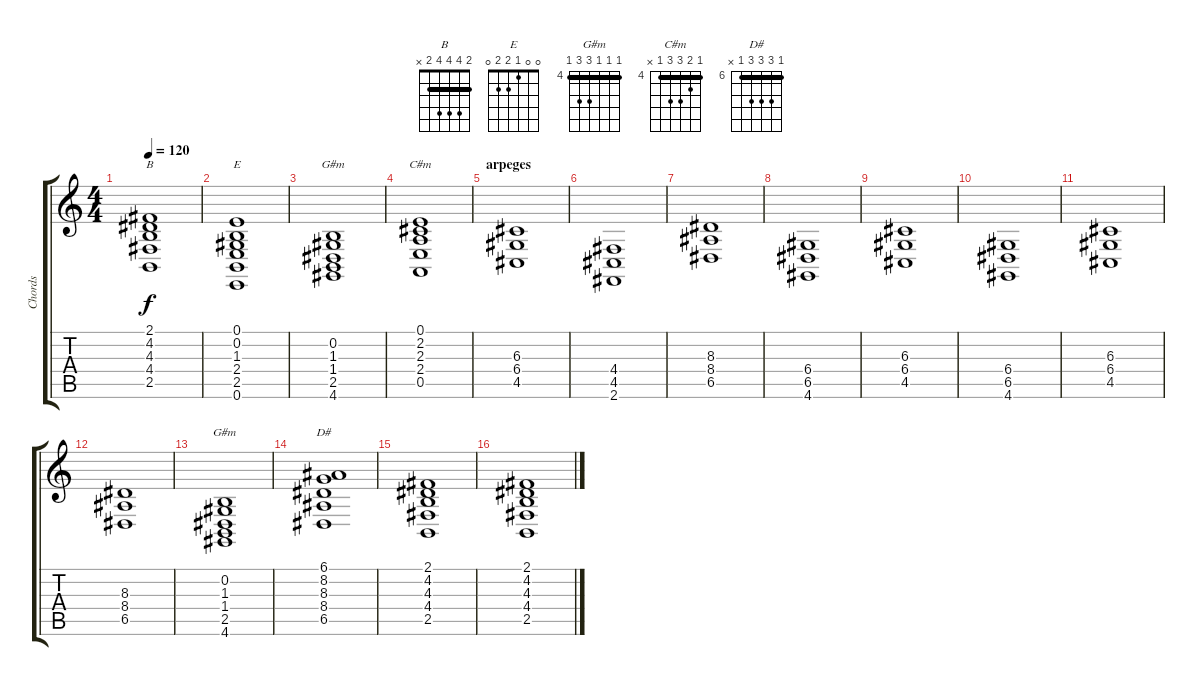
\track ("Chords" "Chords") {instrument reedorgan}
\staff {score tabs}
\tuning (E4 B3 G3 D3 A2 E2) {hide}
\chord ("B" 2 4 4 4 2 x) {barre 2}
\chord ("E" 0 0 1 2 2 0)
\chord ("G#m" x 0 1 1 2 4)
\chord ("C#m" 4 5 6 6 4 x) {firstfret 4 barre 4}
\chord ("G#m" 4 4 4 6 6 4) {firstfret 4 barre 4}
\chord ("D#" 6 8 8 8 6 x) {firstfret 6 barre 6}
\ts (4 4)
\tempo 120
\clef g2
\ks c
(2.1 4.2 4.3 4.4 2.5).1{ch "B" dy f} |
(0.1 0.2 1.3 2.4 2.5 0.6).1{ch "E"} |
(0.2 1.3 1.4 2.5 4.6).1{ch "G#m"} |
(0.1 2.2 2.3 2.4 0.5).1{ch "C#m"} |
\section ("" "arpeges")
(6.3 6.4 4.5).1 |
(4.4 4.5 2.6).1 |
(8.3 8.4 6.5).1 |
(6.4 6.5 4.6).1 |
(6.3 6.4 4.5).1 |
(6.4 6.5 4.6).1 |
(6.3 6.4 4.5).1 |
(8.3 8.4 6.5).1 |
(0.2 1.3 1.4 2.5 4.6).1{ch "G#m"} |
(6.1 8.2 8.3 8.4 6.5).1{ch "D#"} |
(2.1 4.2 4.3 4.4 2.5).1 |
(2.1 4.2 4.3 4.4 2.5).1
